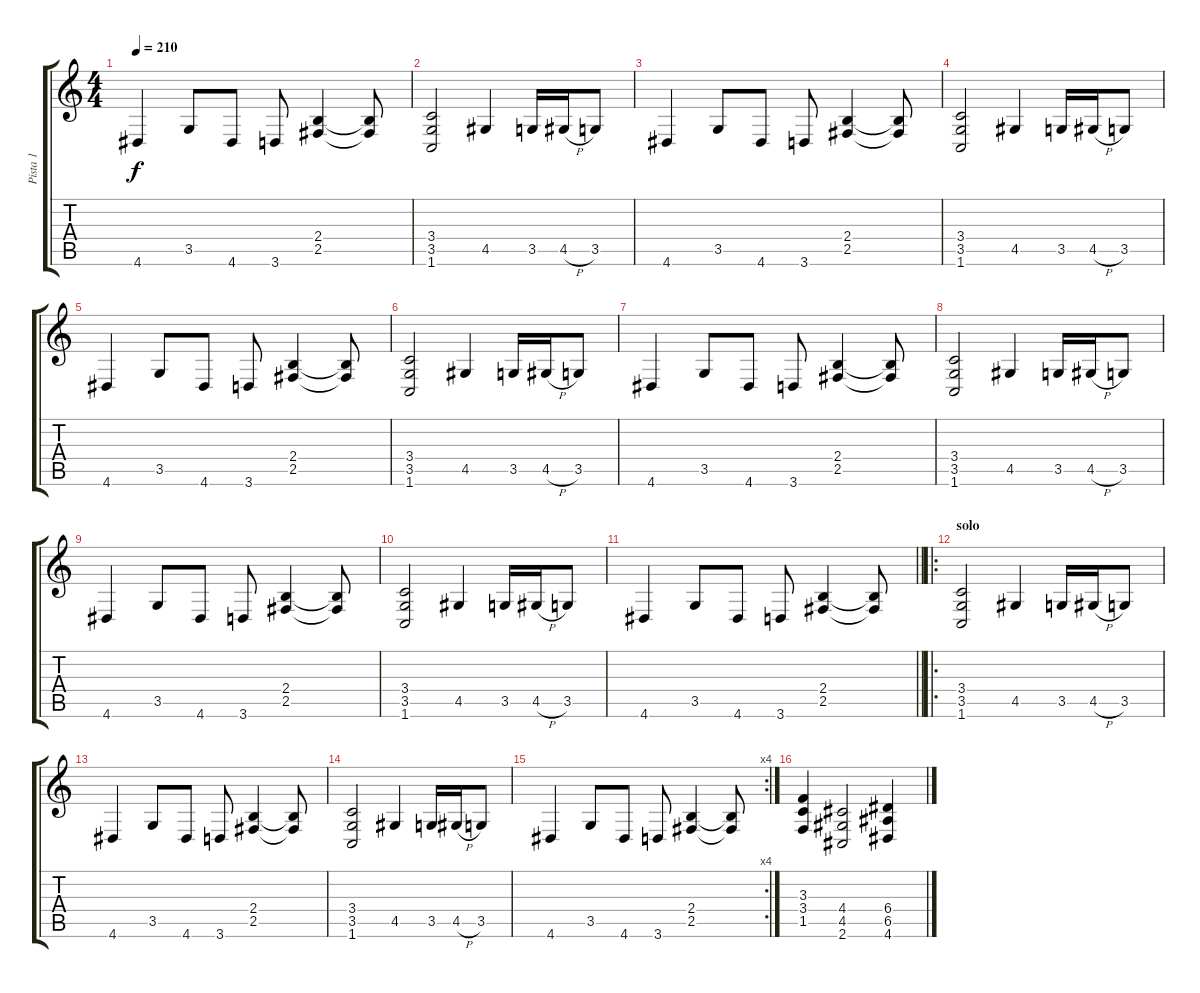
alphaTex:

\track ("Pista 1" "Pista 1") {instrument distortionguitar}
\staff {score tabs}
\tuning (B3 Gb3 D3 A2 E2 B1) {hide}
\ts (4 4)
\tempo 210
\clef g2
\ks c
4.6.4{dy f} 3.5.8 4.6.8 3.6.8 (2.4 2.5).4 (2.4{t} 2.5{t}).8 |
(3.4 3.5 1.6).2 4.5.4 3.5.16 4.5{h}.16 3.5.8 |
4.6.4 3.5.8 4.6.8 3.6.8 (2.4 2.5).4 (2.4{t} 2.5{t}).8 |
(3.4 3.5 1.6).2 4.5.4 3.5.16 4.5{h}.16 3.5.8 |
4.6.4 3.5.8 4.6.8 3.6.8 (2.4 2.5).4 (2.4{t} 2.5{t}).8 |
(3.4 3.5 1.6).2 4.5.4 3.5.16 4.5{h}.16 3.5.8 |
4.6.4 3.5.8 4.6.8 3.6.8 (2.4 2.5).4 (2.4{t} 2.5{t}).8 |
(3.4 3.5 1.6).2 4.5.4 3.5.16 4.5{h}.16 3.5.8 |
4.6.4 3.5.8 4.6.8 3.6.8 (2.4 2.5).4 (2.4{t} 2.5{t}).8 |
(3.4 3.5 1.6).2 4.5.4 3.5.16 4.5{h}.16 3.5.8 |
\barLineRight lightlight
4.6.4 3.5.8 4.6.8 3.6.8 (2.4 2.5).4 (2.4{t} 2.5{t}).8 |
\ro
\section ("" "solo")
(3.4 3.5 1.6).2 4.5.4 3.5.16 4.5{h}.16 3.5.8 |
4.6.4 3.5.8 4.6.8 3.6.8 (2.4 2.5).4 (2.4{t} 2.5{t}).8 |
(3.4 3.5 1.6).2 4.5.4 3.5.16 4.5{h}.16 3.5.8 |
\rc 4
4.6.4 3.5.8 4.6.8 3.6.8 (2.4 2.5).4 (2.4{t} 2.5{t}).8 |
(3.3 3.4 1.5).4 (4.4 4.5 2.6).2 (6.4 6.5 4.6).4
